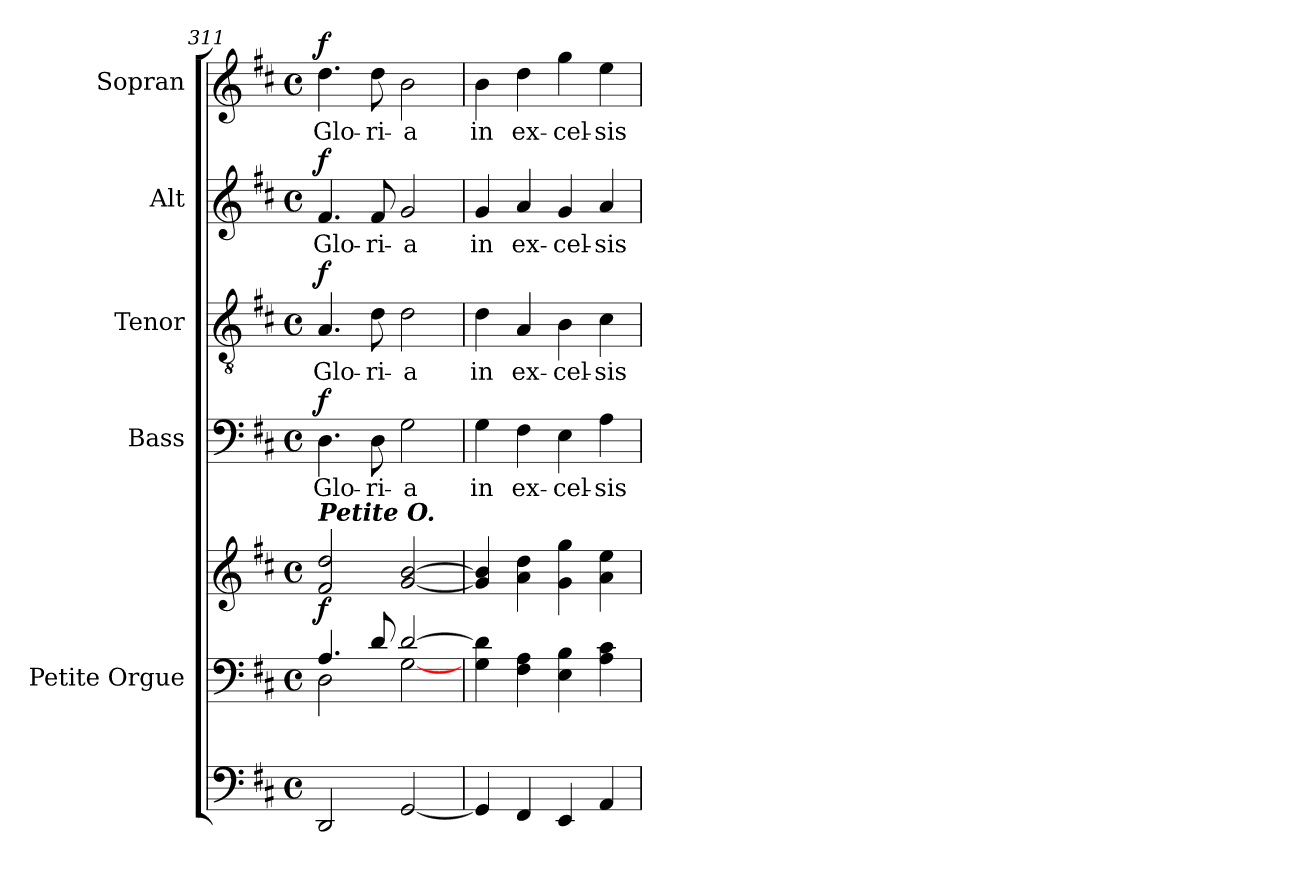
**kern	**kern	**kern	**dynam	**kern	**text	**dynam	**kern	**text	**dynam	**kern	**text	**dynam	**kern	**text	**dynam
*part6	*part5	*part5	*part5	*part4	*part4	*part4	*part3	*part3	*part3	*part2	*part2	*part2	*part1	*part1	*part1
*staff7	*staff6	*staff5	*staff5/6	*staff4	*staff4	*staff4	*staff3	*staff3	*staff3	*staff2	*staff2	*staff2	*staff1	*staff1	*staff1
*	*I"Petite Orgue	*	*	*I"Bass	*	*	*I"Tenor	*	*	*I"Alt	*	*	*I"Sopran	*	*
*	*I'Org. 1	*	*	*I'B.	*	*	*I'T.	*	*	*I'A.	*	*	*I'S.	*	*
*clefF4	*clefF4	*clefG2	*	*clefF4	*	*	*clefGv2	*	*	*clefG2	*	*	*clefG2	*	*
*k[f#c#]	*k[f#c#]	*k[f#c#]	*	*k[f#c#]	*	*	*k[f#c#]	*	*	*k[f#c#]	*	*	*k[f#c#]	*	*
*D:	*D:	*D:	*	*D:	*	*	*D:	*	*	*D:	*	*	*D:	*	*
*M4/4	*M4/4	*M4/4	*	*M4/4	*	*	*M4/4	*	*	*M4/4	*	*	*M4/4	*	*
*met(c)	*met(c)	*met(c)	*	*met(c)	*	*	*met(c)	*	*	*met(c)	*	*	*met(c)	*	*
=311	=311	=311	=311	=311	=311	=311	=311	=311	=311	=311	=311	=311	=311	=311	=311
*	*^	*	*	*	*	*	*	*	*	*	*	*	*	*	*
!	!	!	!LO:TX:a:Bi:t=Petite O.	!	!	!	!	!	!	!	!	!	!	!	!	!
!	!	!	!	!LO:DY:b	!	!LO:LY:b	!LO:DY:a	!	!LO:LY:b	!LO:DY:a	!	!LO:LY:b	!LO:DY:a	!	!LO:LY:b	!LO:DY:a
2DD/	4.A/	2D\	2f#/ 2dd/	f	4.D\	Glo-	f	4.A/	Glo-	f	4.f#/	Glo-	f	4.dd\	Glo-	f
!	!	!	!	!	!	!LO:LY:b	!	!	!LO:LY:b	!	!	!LO:LY:b	!	!	!LO:LY:b	!
.	8d/	.	.	.	8D\	-ri-	.	8d\	-ri-	.	8f#/	-ri-	.	8dd\	-ri-	.
!	!	!	!	!	!	!LO:LY:b	!	!	!LO:LY:b	!	!	!LO:LY:b	!	!	!LO:LY:b	!
[2GG/	[>2d/	[<2G\	[2g/ [2b/	.	2G\	-a	.	2d\	-a	.	2g/	-a	.	2b\	-a	.
=312	=312	=312	=312	=312	=312	=312	=312	=312	=312	=312	=312	=312	=312	=312	=312	=312
!	!	!	!	!	!	!LO:LY:b	!	!	!LO:LY:b	!	!	!LO:LY:b	!	!	!LO:LY:b	!
*	*v	*v	*	*	*	*	*	*	*	*	*	*	*	*	*	*
4GG/]	4G\ 4d\]	4g/] 4b/]	.	4G\	in	.	4d\	in	.	4g/	in	.	4b\	in	.
!	!	!	!	!	!LO:LY:b	!	!	!LO:LY:b	!	!	!LO:LY:b	!	!	!LO:LY:b	!
4FF#/	4F#\ 4A\	4a\ 4dd\	.	4F#\	ex-	.	4A/	ex-	.	4a/	ex-	.	4dd\	ex-	.
!	!	!	!	!	!LO:LY:b	!	!	!LO:LY:b	!	!	!LO:LY:b	!	!	!LO:LY:b	!
4EE/	4E\ 4B\	4g\ 4gg\	.	4E\	-cel-	.	4B\	-cel-	.	4g/	-cel-	.	4gg\	-cel-	.
!	!	!	!	!	!LO:LY:b	!	!	!LO:LY:b	!	!	!LO:LY:b	!	!	!LO:LY:b	!
4AA/	4A\ 4c#\	4a\ 4ee\	.	4A\	-sis	.	4c#\	-sis	.	4a/	-sis	.	4ee\	-sis	.
=	=	=	=	=	=	=	=	=	=	=	=	=	=	=	=
*-	*-	*-	*-	*-	*-	*-	*-	*-	*-	*-	*-	*-	*-	*-	*-
